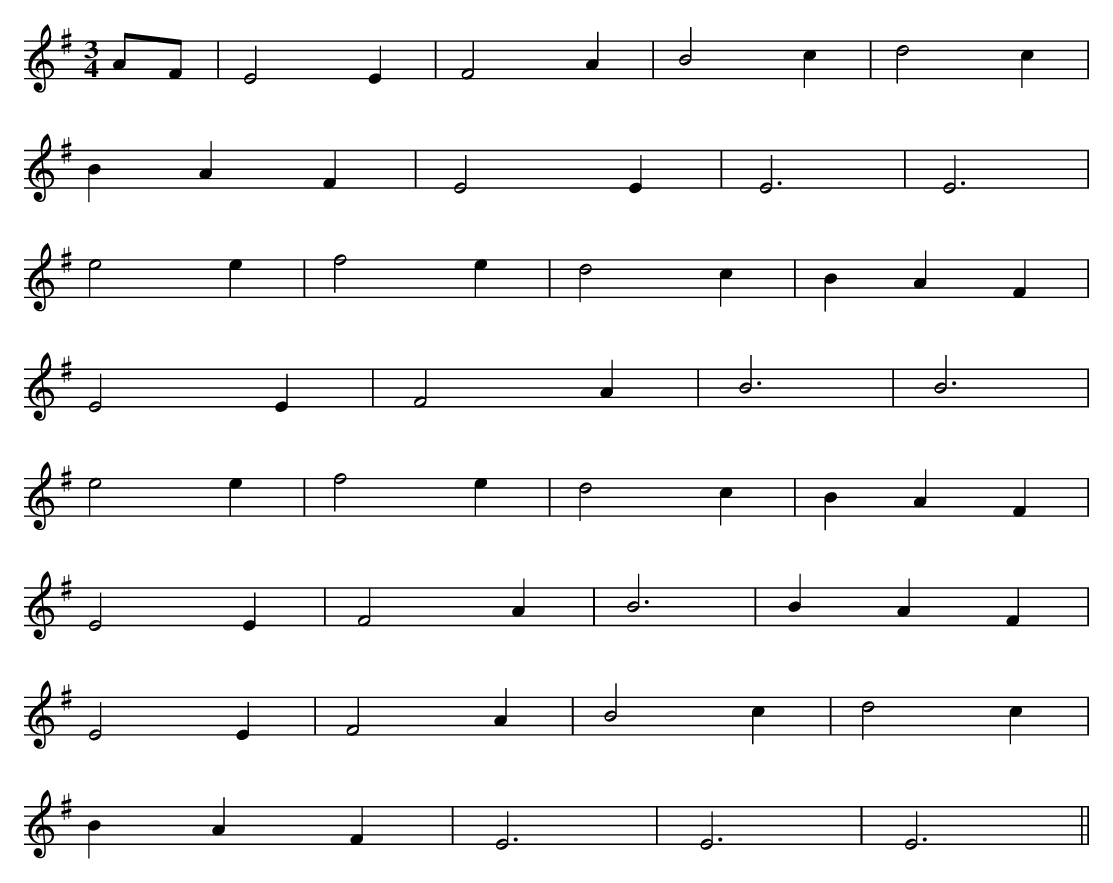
X:1
M:3/4
K:Emin
AF|E4 E2|F4 A2|B4 c2|d4 c2|
B2 A2 F2|E4 E2|E6|E6|
e4 e2|f4 e2|d4 c2|B2 A2 F2|
E4 E2|F4 A2|B6|B6|
e4 e2|f4 e2|d4 c2|B2 A2 F2|
E4 E2|F4 A2|B6|B2 A2 F2|
E4 E2|F4 A2|B4 c2|d4 c2|
B2 A2 F2|E6|E6|E6||
